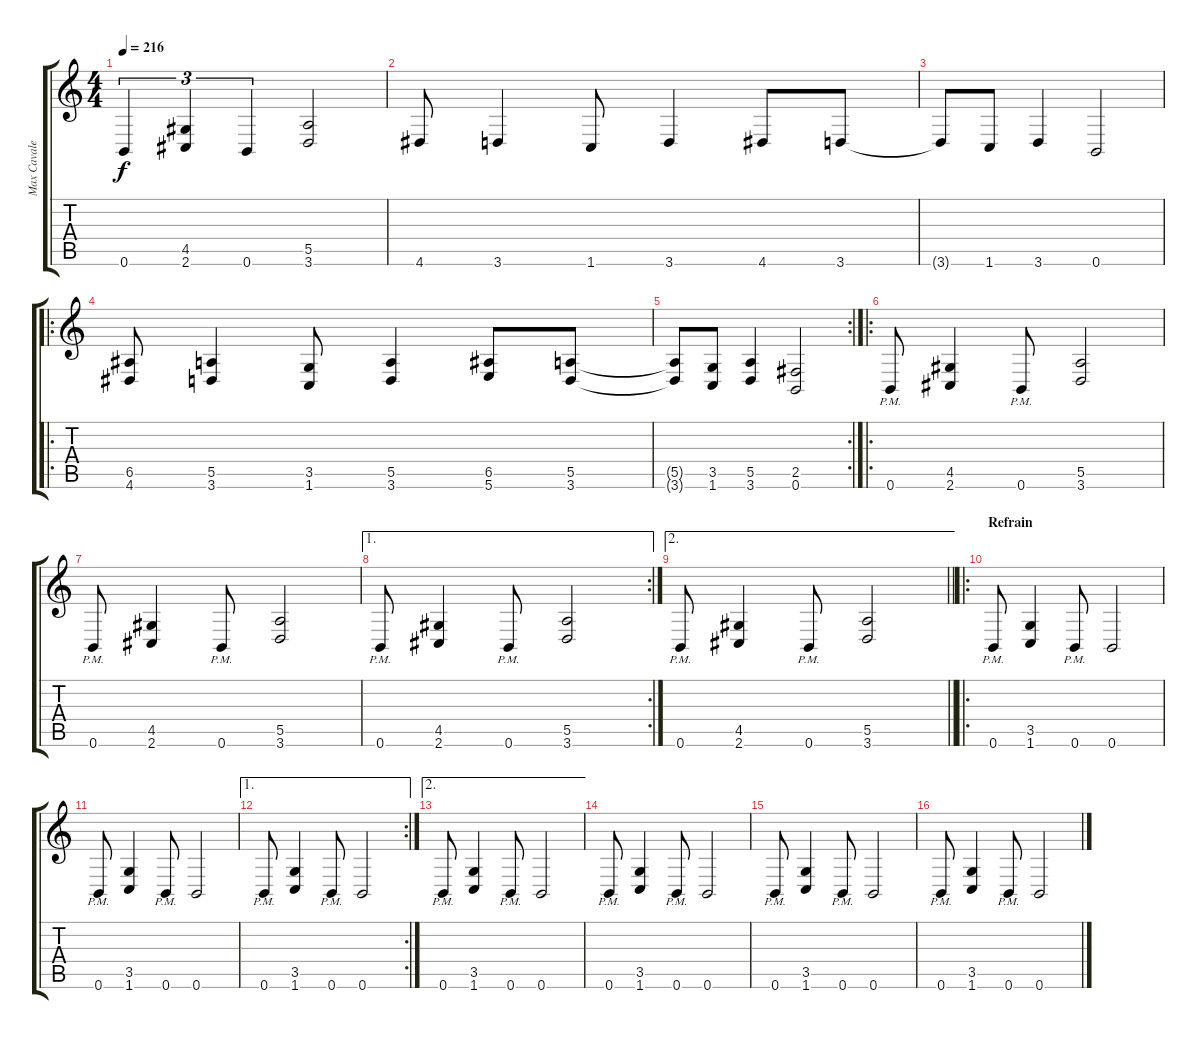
\track ("Max Cavalera" "Max Cavale") {instrument distortionguitar}
\staff {score tabs}
\tuning (B3 Gb3 D3 A2 E2 B1) {hide}
\ts (4 4)
\tempo 216
\clef g2
\ks c
0.6.4{tu (3 2) dy f} (4.5 2.6).4{tu (3 2)} 0.6.4{tu (3 2)} (5.5 3.6).2 |
4.6.8 3.6.4 1.6.8 3.6.4 4.6.8 3.6.8 |
3.6{t}.8 1.6.8 3.6.4 0.6.2 |
\ro
(6.5 4.6).8 (5.5 3.6).4 (3.5 1.6).8 (5.5 3.6).4 (6.5 5.6).8 (5.5 3.6).8 |
\rc 2
(5.5{t} 3.6{t}).8 (3.5 1.6).8 (5.5 3.6).4 (2.5 0.6).2 |
\ro
0.6{pm}.8 (4.5 2.6).4 0.6{pm}.8 (5.5 3.6).2 |
0.6{pm}.8 (4.5 2.6).4 0.6{pm}.8 (5.5 3.6).2 |
\ae 1
\rc 2
0.6{pm}.8 (4.5 2.6).4 0.6{pm}.8 (5.5 3.6).2 |
\ae 2
\barLineRight lightlight
0.6{pm}.8 (4.5 2.6).4 0.6{pm}.8 (5.5 3.6).2 |
\ro
\section ("" "Refrain")
0.6{pm}.8 (3.5 1.6).4 0.6{pm}.8 0.6.2 |
0.6{pm}.8 (3.5 1.6).4 0.6{pm}.8 0.6.2 |
\ae 1
\rc 2
0.6{pm}.8 (3.5 1.6).4 0.6{pm}.8 0.6.2 |
\ae 2
0.6{pm}.8 (3.5 1.6).4 0.6{pm}.8 0.6.2 |
0.6{pm}.8 (3.5 1.6).4 0.6{pm}.8 0.6.2 |
0.6{pm}.8 (3.5 1.6).4 0.6{pm}.8 0.6.2 |
0.6{pm}.8 (3.5 1.6).4 0.6{pm}.8 0.6.2
